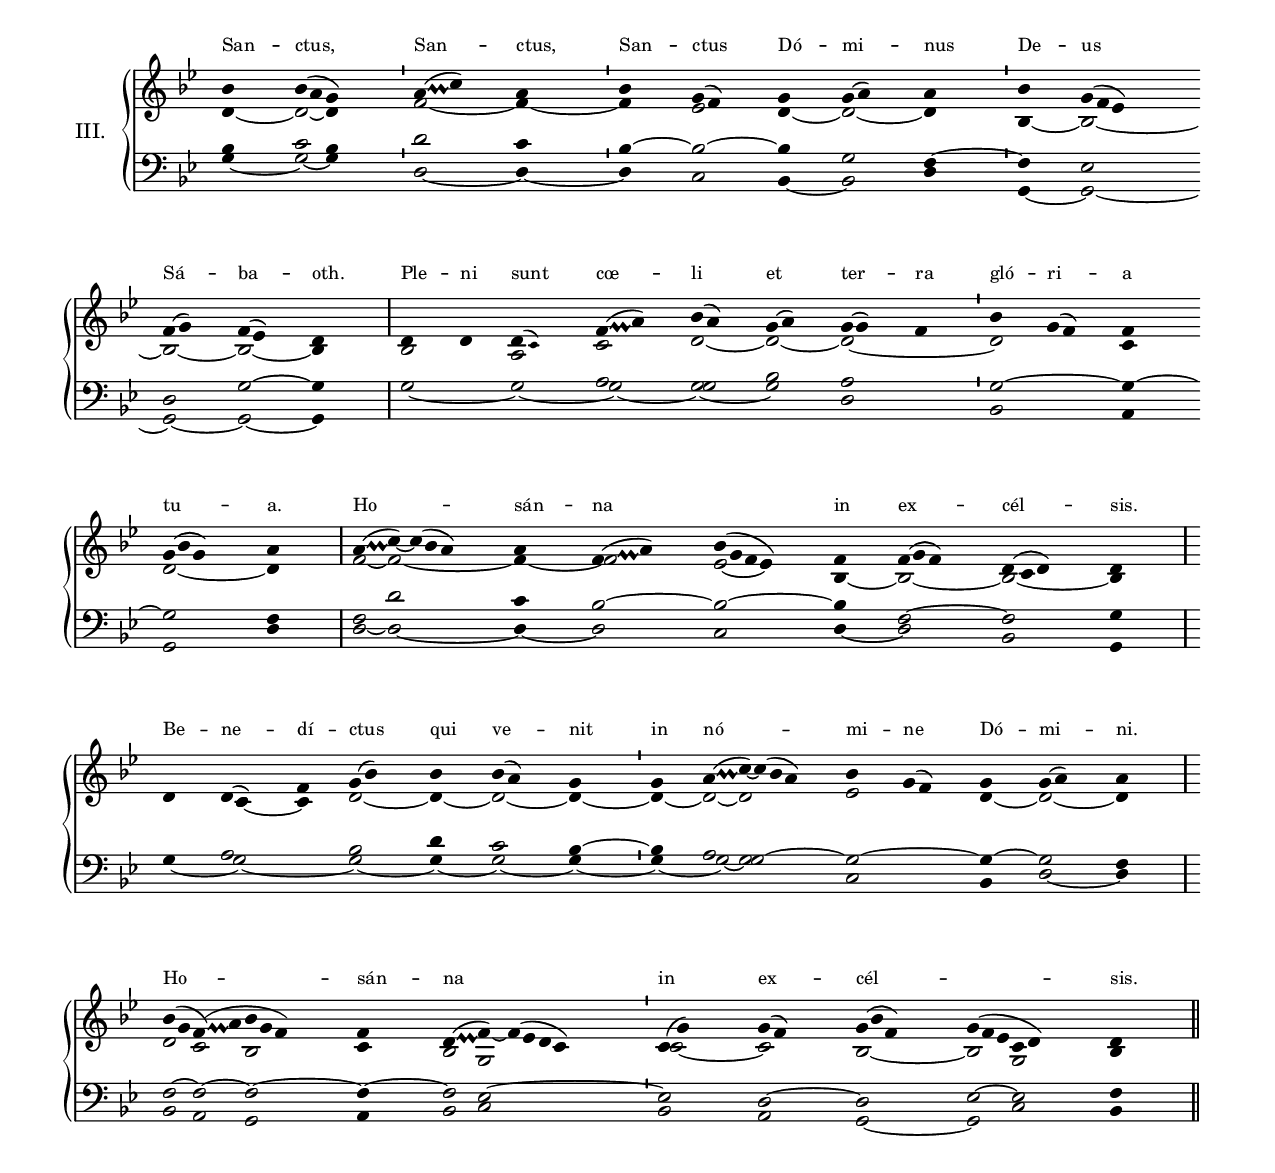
\version "2.18"
\include "gregorian.ly"
\include "noh2.ily"

%Page reference: page v.39
%(volume.page)

global = {
 \key d \phrygian
 \cadenzaOn 
 \override Glissando #'thickness = #2.0
}

chantText = \lyricmode {
San -- ctus, San -- ctus, San -- ctus Dó -- mi -- nus De -- us Sá -- ba -- oth. 
Ple -- ni sunt cœ -- li et ter -- ra gló -- ri -- a tu -- a. 
Ho -- sán -- na _ in ex -- cél -- sis. 
Be -- ne -- dí -- ctus qui ve -- nit in nó -- mi -- ne Dó -- mi -- ni. 
Ho -- sán -- na in ex -- cél -- _ sis. }

chantMusic = {
\tieDown   bes'4 bes'4 ( a'4 g'4) \divisioMinima
 a'4 ( \quil bes' c''4) a'4 \divisioMinima
 bes'4 g'4 ( f'4) g'4 g'4 ( a'4) a'4 \divisioMinima
 bes'4 g'4 ( f'4 ees'4) \forceBreak
 f'4 ( g'4) f'4 ( ees'4) d'4 \divisioMaxima
 d'4 d'4 d'4 ( \once \tweak #'font-size #-4 c' ) f'4 ( \quil g' a'4) bes'4 ( a'4) g'4 ( a'4) g'4 ( g'4) f'4 \divisioMinima
 bes'4 g'4 ( f'4) f'4 \forceBreak
 g'4 ( bes'4 g'4) a'4 \divisioMaxima
 a'4 ( \quil bes' c''4) ~ c''4 ( bes'4 a'4) a'4 f'4 ( \quil g' a'4) bes'4 ( g'4 f'4 ees'4) f'4 f'4 ( g'4 f'4) d'4 ( c'4 d'4) d'4 \divisioMaxima
 \forceBreak
 d'4 d'4 ( c'4) f'4 g'4 ( bes'4) bes'4 bes'4 ( a'4) g'4 \divisioMinima
 g'4 a'4 ( \quil bes' c''4) ~ c''4 ( bes'4 a'4) bes'4 g'4 ( f'4) g'4 g'4 ( a'4) a'4 \divisioMaxima
 \forceBreak
 bes'4 ( g'4 f'4 )( \quil g' a'4 bes'4 g'4 f'4) f'4 d'4 ( \quil ees' f'4) ~ f'4 ( ees'4 d'4 c'4) \divisioMinima
 c'4 ( g'4) g'4 ( f'4) g'4 ( bes'4 f'4) g'4 ( f'4 ees'4 c'4 d'4) d'4 \finalis

}

altoMusic = {
d'4 ~ d'2 ~ d'4 \divisioMinima
f'2*3/2 ~ f'4 ~ \divisioMinima
f'4 ees'2 d'4 ~ d'2 ~ d'4 \divisioMinima
bes4 ~ bes2*3/2 ~ bes2 ~ bes2 ~ bes4 \divisioMaxima
bes2 a2 c'2*3/2 d'2 ~ d'2 ~ d'2*3/2 ~ \divisioMinima
d'2*3/2 c'4 d'2*3/2 ~ d'4 \divisioMaxima
f'2 ~ f'2*4/2 ~ f'4 ~ f'2*3/2 ees'2*3/2 ~ ees'4 bes4 ~ bes2*3/2 ~ bes2*3/2 ~ bes4 \divisioMaxima
r2*2/2 c'4 ~ c'4 d'2 ~ d'4 ~ d'2 ~ d'4 ~ \divisioMinima
d'4 ~ d'2 ~ d'2*4/2 ees'2*3/2 d'4 ~ d'2 ~ d'4 \divisioMaxima
d'2 c'2*3/2 bes2*3/2 c'4 bes2 g2*5/2 \divisioMinima
c'2 ~ c'2 bes2*3/2 ~ bes2*3/2 g2 bes4 \finalis
}

tenorMusic = {
bes4 c'2 bes4 \divisioMinima
d'2*3/2 c'4 \divisioMinima
bes4 ~ bes2 ~ bes4 g2 f4 ~ \divisioMinima
f4 ees2*3/2 d2 g2 ~ g4 \divisioMaxima
r2*4/2 a2*3/2 \shiftRight g2 bes2 a2*3/2 \divisioMinima
g2*3/2 ~ g4 ~ g2*3/2 f4 \divisioMaxima
f2 d'2*4/2 c'4 bes2*3/2 ~ bes2*4/2 ~ bes4 f2*3/2 ~ f2*3/2 g4 \divisioMaxima
r4 a2*3/2 bes2 d'4 c'2 bes4 ~ \divisioMinima
bes4 a2 \shiftRight g2*4/2 ~ g2*3/2 ~ g4 ~ g2 f4 \divisioMaxima
f2 ~ f2*3/2 ~ f2*3/2 ~ f4 ~ f2 ees2*5/2 ~ \divisioMinima
ees2 d2 ~ d2*3/2 ees2*3/2 ~ ees2 f4 \finalis
}

bassMusic = {
g4 ~ g2 ~ g4 \divisioMinima
d2*3/2 ~ d4 ~ \divisioMinima
d4 c2 bes,4 ~ bes,2 d4 \divisioMinima
g,4 ~ g,2*3/2 ~ g,2 ~ g,2 ~ g,4 \divisioMaxima
g2 ~ g2 ~ g2*3/2 ~ g2 ~ g2 d2*3/2 \divisioMinima
bes,2*3/2 a,4 g,2*3/2 d4 \divisioMaxima
d2 ~ d2*4/2 ~ d4 ~ d2*3/2 c2*4/2 d4 ~ d2*3/2 bes,2*3/2 g,4 \divisioMaxima
g4 ~ g2*3/2 ~ g2 ~ g4 ~ g2 ~ g4 ~ \divisioMinima
g4 ~ g2 ~ g2*4/2 c2*3/2 bes,4 d2 ~ d4 \divisioMaxima
bes,2 a,2*3/2 g,2*3/2 a,4 bes,2 c2*5/2 \divisioMinima
bes,2 a,2 g,2*3/2 ~ g,2*3/2 c2 bes,4 \finalis
}

voiceLines = {
\voiceLineStyle


}

\score{
  <<
    \new Lyrics
    \new GrandStaff <<
      \set GrandStaff.autoBeaming = ##f
      \set GrandStaff.instrumentName = \markup \center-column {
        "III."
      }
      \new Staff = up <<
        \new Voice = "chant" {
          \voiceOne \global \chantMusic
        }
        \new Voice {
          \voiceTwo \global \altoMusic
        }
      >>

      \new Staff = down <<
        \clef bass
        \new Voice {
          \voiceOne \global \tenorMusic
        }
        \new Voice {
          \voiceTwo \global \bassMusic
        }
	\new Voice {
        \voiceThree \global \voiceLines
        }
      >>
    >>
    \context Lyrics {
      \lyricsto chant {
      \chantText
    }
    }
  >>
  \layout{
  }
  
}
